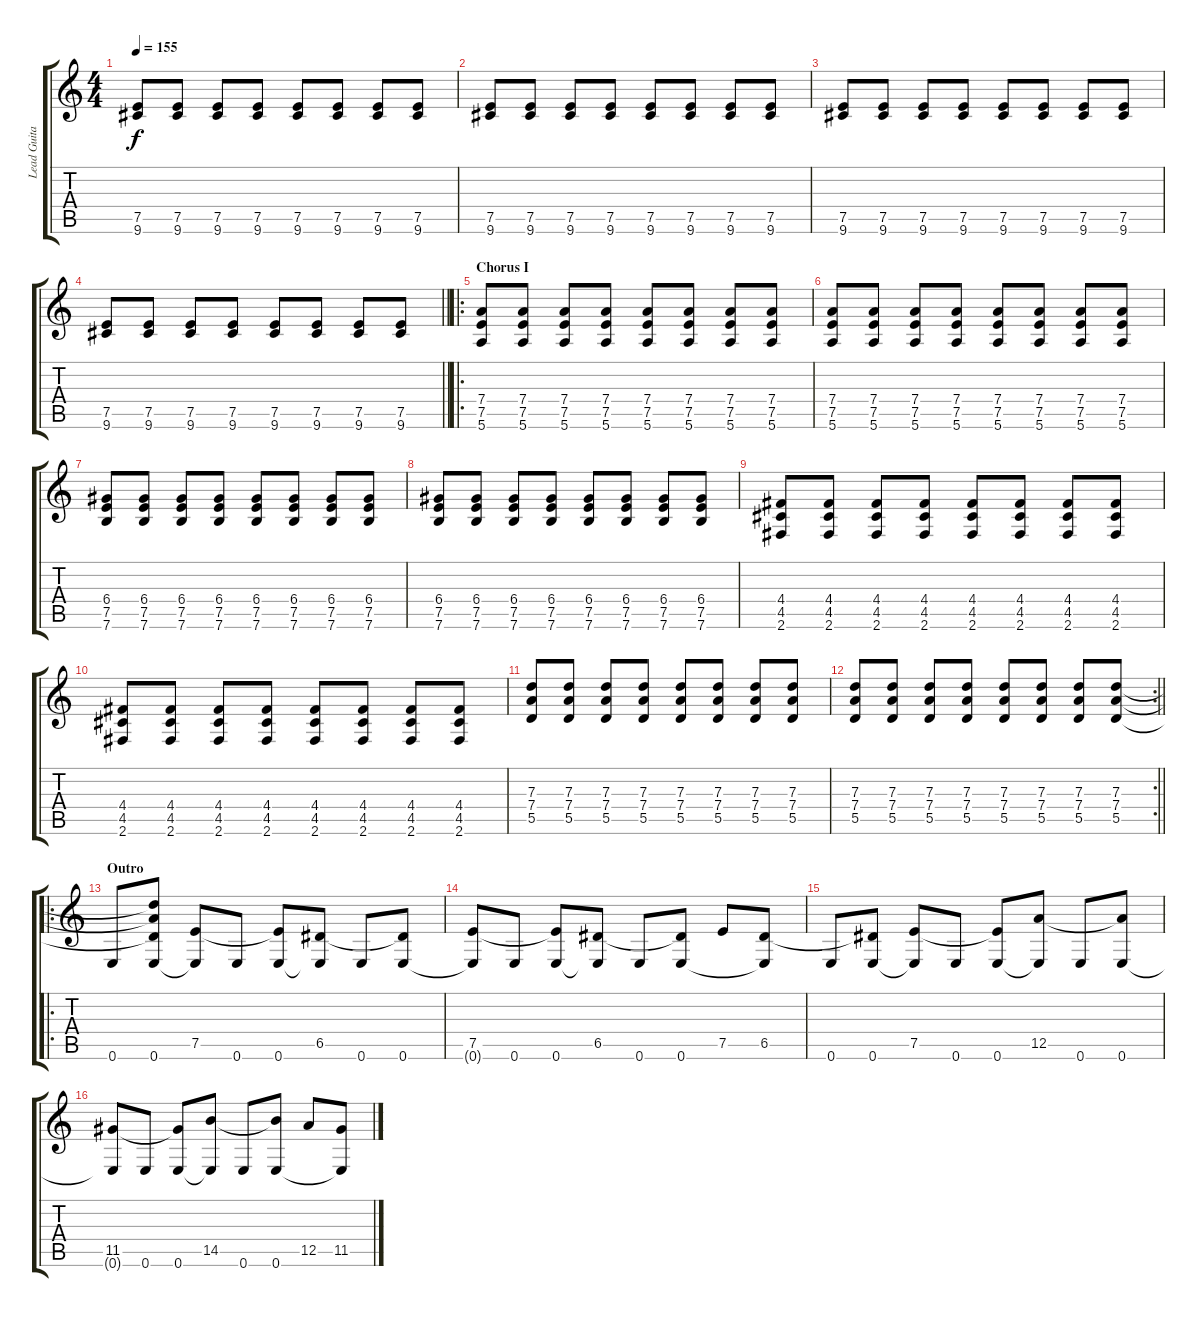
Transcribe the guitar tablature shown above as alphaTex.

\track ("Lead Guitar" "Lead Guita") {instrument electricguitarclean}
\staff {score tabs}
\tuning (E4 B3 G3 D3 A2 E2) {hide}
\ts (4 4)
\tempo 155
\clef g2
\ks c
(7.5 9.6).8{dy f} (7.5 9.6).8 (7.5 9.6).8 (7.5 9.6).8 (7.5 9.6).8 (7.5 9.6).8 (7.5 9.6).8 (7.5 9.6).8 |
(7.5 9.6).8 (7.5 9.6).8 (7.5 9.6).8 (7.5 9.6).8 (7.5 9.6).8 (7.5 9.6).8 (7.5 9.6).8 (7.5 9.6).8 |
(7.5 9.6).8 (7.5 9.6).8 (7.5 9.6).8 (7.5 9.6).8 (7.5 9.6).8 (7.5 9.6).8 (7.5 9.6).8 (7.5 9.6).8 |
\barLineRight lightlight
(7.5 9.6).8 (7.5 9.6).8 (7.5 9.6).8 (7.5 9.6).8 (7.5 9.6).8 (7.5 9.6).8 (7.5 9.6).8 (7.5 9.6).8 |
\ro
\section ("" "Chorus I")
(7.4 7.5 5.6).8{instrument electricguitarclean} (7.4 7.5 5.6).8 (7.4 7.5 5.6).8 (7.4 7.5 5.6).8 (7.4 7.5 5.6).8 (7.4 7.5 5.6).8 (7.4 7.5 5.6).8 (7.4 7.5 5.6).8 |
(7.4 7.5 5.6).8 (7.4 7.5 5.6).8 (7.4 7.5 5.6).8 (7.4 7.5 5.6).8 (7.4 7.5 5.6).8 (7.4 7.5 5.6).8 (7.4 7.5 5.6).8 (7.4 7.5 5.6).8 |
(6.4 7.5 7.6).8 (6.4 7.5 7.6).8 (6.4 7.5 7.6).8 (6.4 7.5 7.6).8 (6.4 7.5 7.6).8 (6.4 7.5 7.6).8 (6.4 7.5 7.6).8 (6.4 7.5 7.6).8 |
(6.4 7.5 7.6).8 (6.4 7.5 7.6).8 (6.4 7.5 7.6).8 (6.4 7.5 7.6).8 (6.4 7.5 7.6).8 (6.4 7.5 7.6).8 (6.4 7.5 7.6).8 (6.4 7.5 7.6).8 |
(4.4 4.5 2.6).8 (4.4 4.5 2.6).8 (4.4 4.5 2.6).8 (4.4 4.5 2.6).8 (4.4 4.5 2.6).8 (4.4 4.5 2.6).8 (4.4 4.5 2.6).8 (4.4 4.5 2.6).8 |
(4.4 4.5 2.6).8 (4.4 4.5 2.6).8 (4.4 4.5 2.6).8 (4.4 4.5 2.6).8 (4.4 4.5 2.6).8 (4.4 4.5 2.6).8 (4.4 4.5 2.6).8 (4.4 4.5 2.6).8 |
(7.3 7.4 5.5).8 (7.3 7.4 5.5).8 (7.3 7.4 5.5).8 (7.3 7.4 5.5).8 (7.3 7.4 5.5).8 (7.3 7.4 5.5).8 (7.3 7.4 5.5).8 (7.3 7.4 5.5).8 |
\rc 2
\barLineRight lightlight
(7.3 7.4 5.5).8 (7.3 7.4 5.5).8 (7.3 7.4 5.5).8 (7.3 7.4 5.5).8 (7.3 7.4 5.5).8 (7.3 7.4 5.5).8 (7.3 7.4 5.5).8 (7.3 7.4 5.5).8 |
\ro
\section ("" "Outro")
0.6.8{volume 8} (7.3{t} 7.4{t} 5.5{t} 0.6).8 (7.5 0.6{t}).8 0.6.8 (7.5{t} 0.6).8 (6.5 0.6{t}).8 0.6.8 (6.5{t} 0.6).8 |
(7.5 0.6{t}).8 0.6.8 (7.5{t} 0.6).8 (6.5 0.6{t}).8 0.6.8 (6.5{t} 0.6).8 7.5.8 (6.5 0.6{t}).8 |
0.6.8 (6.5{t} 0.6).8 (7.5 0.6{t}).8 0.6.8 (7.5{t} 0.6).8 (12.5 0.6{t}).8 0.6.8 (12.5{t} 0.6).8 |
(11.5 0.6{t}).8 0.6.8 (11.5{t} 0.6).8 (14.5 0.6{t}).8 0.6.8 (14.5{t} 0.6).8 12.5.8 (11.5 0.6{t}).8
